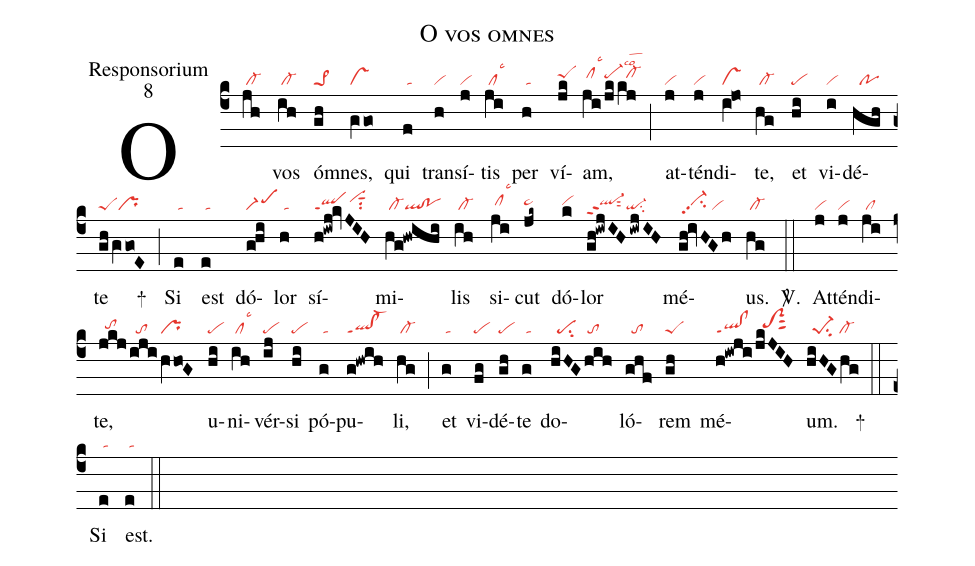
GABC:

name:O vos omnes;
office-part:Responsorium;
mode:8;
nabc-lines:1;
%%
(c4)
O(jh|/cl-) vos(ih|/cl-) óm(gh|pe>1)nes,(gVgo|vs) qui(f|/ta) trans(h|vi)í(j|vi)tis(ji|/cllsc3) per(h|/ta) ví(jk|peShi)am,(ji|/clhilsc3|/jkkj|pe-hicl-hilsco2) (;)
at(j|vi)tén(j|vi)di(iV!jo|vs)te,(hg|/cl-) et(hi|pe) vi(i|vi)dé(hgh|//po)te(ghgVgo!E|peSpr) +(;)
Si(e|/ta) est(e|/ta) dó(g!hi|scM1)lor(h|/ta) sí(h!iwj!kvJIH|qlppt1vihisut1su2)mi(hg!hwihi|/cl-ql!po)lis(ih|/cl-)
si(ji|/clhhlsc3)cut(jk~|pe~hh) dó(k|vihh)lor(gh!iwjIHiwj/IH|ql-hhppt2sut2qi-su2) mé(gh!ivHGh|/vi-hhpp2su2/vi)us.(hg|/cl-) <sp>V/</sp>.(::)
At(j|vi)tén(j|vi)di(ji|/cl)te,(jkj|//tohh|/iji|//to|/hVho!G|pr) u(hi|pe)ni(ih|/cllsc3)vér(ij|pe)si(hi|pe) pó(g|/ta)pu(g!hwih|ql!cl-ppt1)li,(hg|/cl-) (;)
et(g|/ta) vi(fg|pe)dé(gh|pe)te(g|/ta) do(hiHG/hih|//pesu2///to)ló(ghf|//to)rem(gh|peS) mé(h!iwji|ql!clppt1|/jkJIH|//toS2hhsut2)um.(hiHGhg|//pe-1su2/cl-) +(::)
Si(e|/ta) est.(e|/ta) (::)
